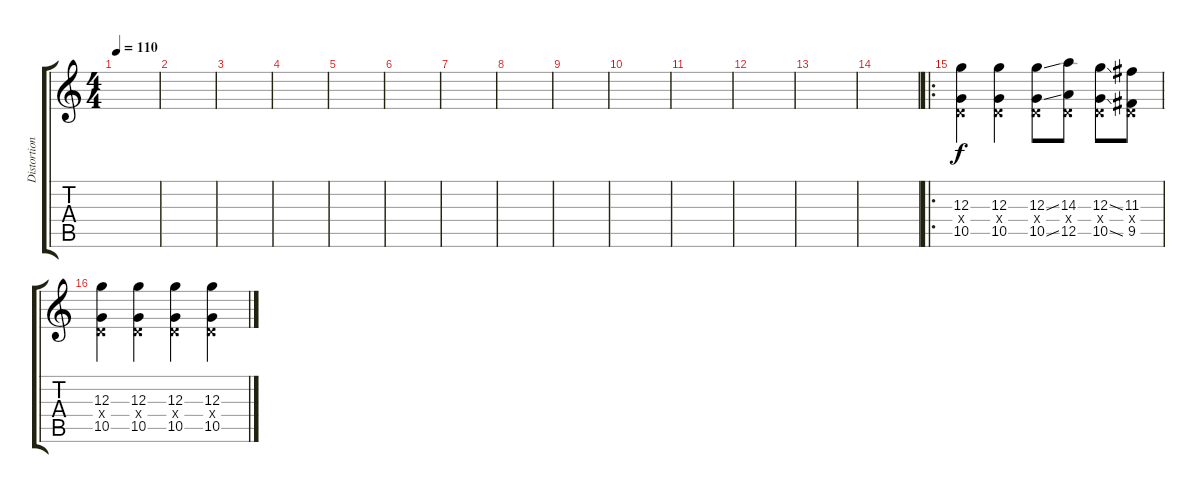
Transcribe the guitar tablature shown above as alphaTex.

\track ("Distortion Guitar" "Distortion") {instrument overdrivenguitar}
\staff {score tabs}
\tuning (E4 B3 G3 D3 A2 E2) {hide}
\ts (4 4)
\tempo 110
\clef g2
\ks aminor
|
|
|
|
|
|
|
|
|
|
|
|
|
|
\ro
(12.3 0.4{x} 10.5).4 (12.3 0.4{x} 10.5).4 (12.3{ss} 0.4{x} 10.5{ss}).8 (14.3 0.4{x} 12.5).8 (12.3{ss} 0.4{x} 10.5{ss}).8 (11.3 0.4{x} 9.5).8 |
(12.3 0.4{x} 10.5).4 (12.3 0.4{x} 10.5).4 (12.3 0.4{x} 10.5).4 (12.3 0.4{x} 10.5).4
